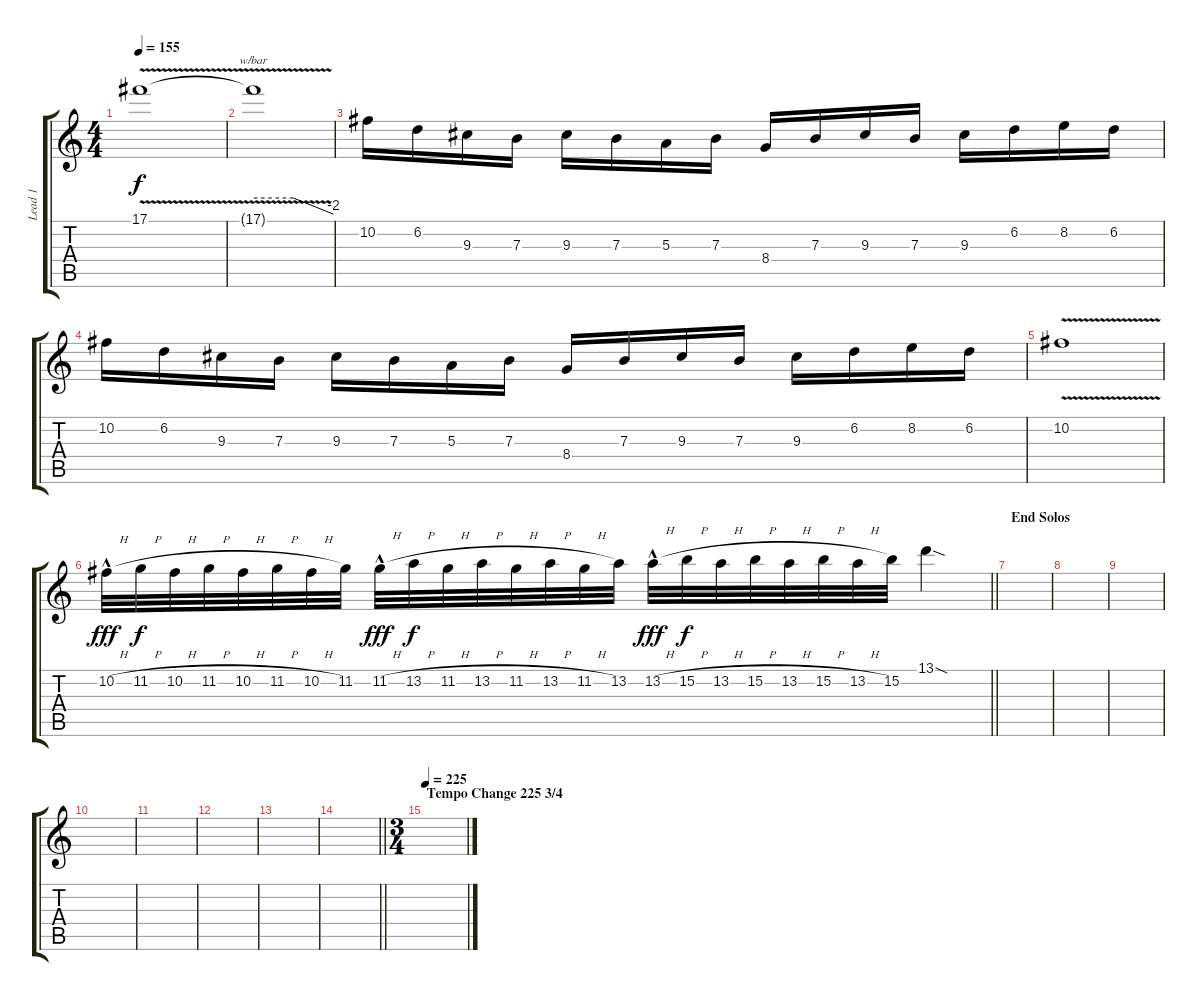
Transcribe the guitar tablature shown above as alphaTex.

\track ("Lead 1" "Lead 1") {instrument overdrivenguitar}
\staff {score tabs}
\tuning (Db4 Ab3 E3 B2 Gb2 B1) {hide}
\ts (4 4)
\tempo 155
\clef g2
\ks c
17.1{v}.1{dy f} |
17.1{t}.1{tbe (custom default 0 0 30 0 60 -8)} |
10.2.16 6.2.16 9.3.16 7.3.16 9.3.16 7.3.16 5.3.16 7.3.16 8.4.16 7.3.16 9.3.16 7.3.16 9.3.16 6.2.16 8.2.16 6.2.16 |
10.2.16 6.2.16 9.3.16 7.3.16 9.3.16 7.3.16 5.3.16 7.3.16 8.4.16 7.3.16 9.3.16 7.3.16 9.3.16 6.2.16 8.2.16 6.2.16 |
10.2{v}.1 |
\barLineRight lightlight
10.2{h hac}.32{dy fff} 11.2{h}.32{dy f} 10.2{h}.32 11.2{h}.32 10.2{h}.32 11.2{h}.32 10.2{h}.32 11.2.32 11.2{h hac}.32{dy fff} 13.2{h}.32{dy f} 11.2{h}.32 13.2{h}.32 11.2{h}.32 13.2{h}.32 11.2{h}.32 13.2.32 13.2{h hac}.32{dy fff} 15.2{h}.32{dy f} 13.2{h}.32 15.2{h}.32 13.2{h}.32 15.2{h}.32 13.2{h}.32 15.2.32 13.1{sod}.4 |
\section ("" "End Solos")
|
|
|
|
|
|
|
\barLineRight lightlight
|
\ts (3 4)
\section ("" "Tempo Change 225 3/4")
\tempo 225
